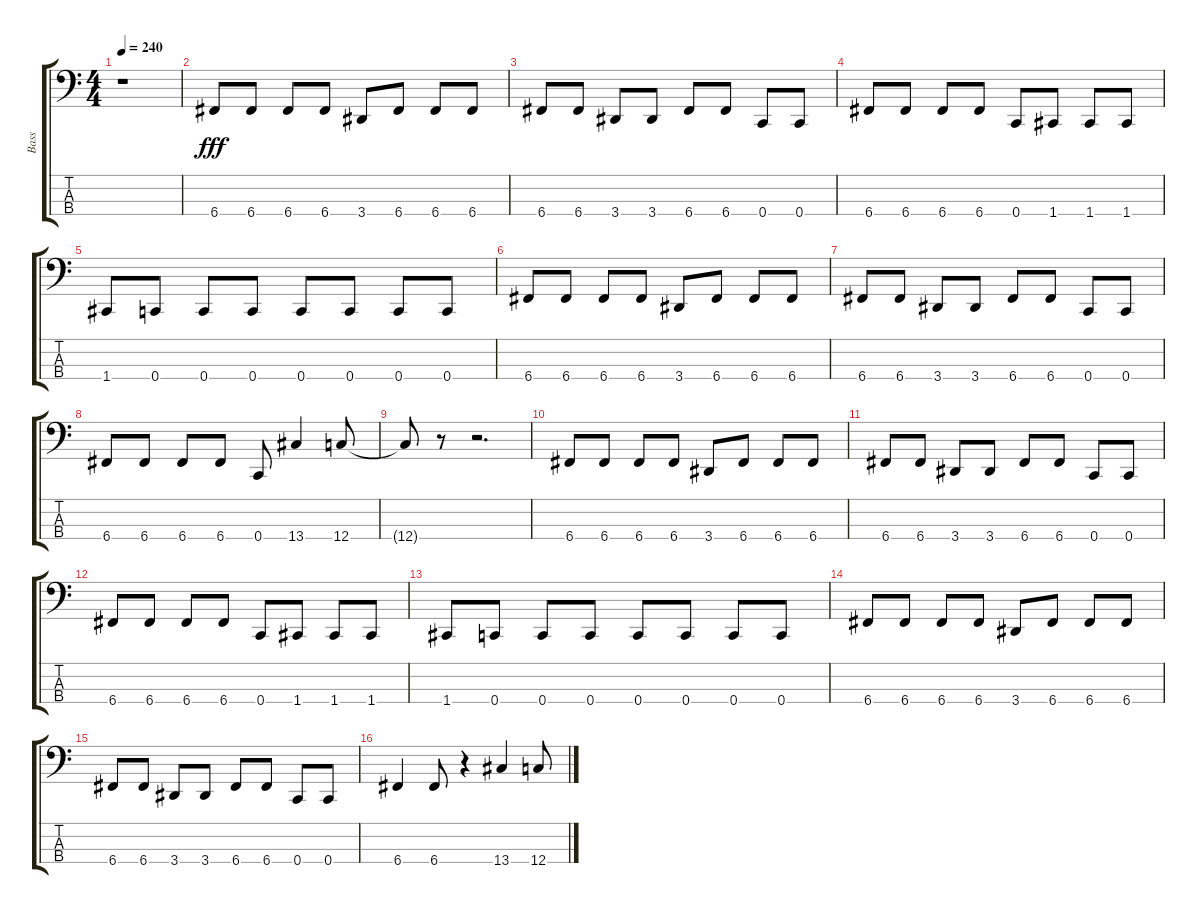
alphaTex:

\track ("Bass" "Bass") {instrument electricbassfinger}
\staff {score tabs}
\tuning (Eb2 Bb1 F1 C1) {hide}
\ts (4 4)
\tempo 240
\clef f4
\ks c
r.1{dy fff} |
6.4.8 6.4.8 6.4.8 6.4.8 3.4.8 6.4.8 6.4.8 6.4.8 |
6.4.8 6.4.8 3.4.8 3.4.8 6.4.8 6.4.8 0.4.8 0.4.8 |
6.4.8 6.4.8 6.4.8 6.4.8 0.4.8 1.4.8 1.4.8 1.4.8 |
1.4.8 0.4.8 0.4.8 0.4.8 0.4.8 0.4.8 0.4.8 0.4.8 |
6.4.8 6.4.8 6.4.8 6.4.8 3.4.8 6.4.8 6.4.8 6.4.8 |
6.4.8 6.4.8 3.4.8 3.4.8 6.4.8 6.4.8 0.4.8 0.4.8 |
6.4.8 6.4.8 6.4.8 6.4.8 0.4.8 13.4.4 12.4.8 |
12.4{t}.8 r.8 r.2{d} |
6.4.8 6.4.8 6.4.8 6.4.8 3.4.8 6.4.8 6.4.8 6.4.8 |
6.4.8 6.4.8 3.4.8 3.4.8 6.4.8 6.4.8 0.4.8 0.4.8 |
6.4.8 6.4.8 6.4.8 6.4.8 0.4.8 1.4.8 1.4.8 1.4.8 |
1.4.8 0.4.8 0.4.8 0.4.8 0.4.8 0.4.8 0.4.8 0.4.8 |
6.4.8 6.4.8 6.4.8 6.4.8 3.4.8 6.4.8 6.4.8 6.4.8 |
6.4.8 6.4.8 3.4.8 3.4.8 6.4.8 6.4.8 0.4.8 0.4.8 |
6.4.4 6.4.8 r.4 13.4.4 12.4.8
